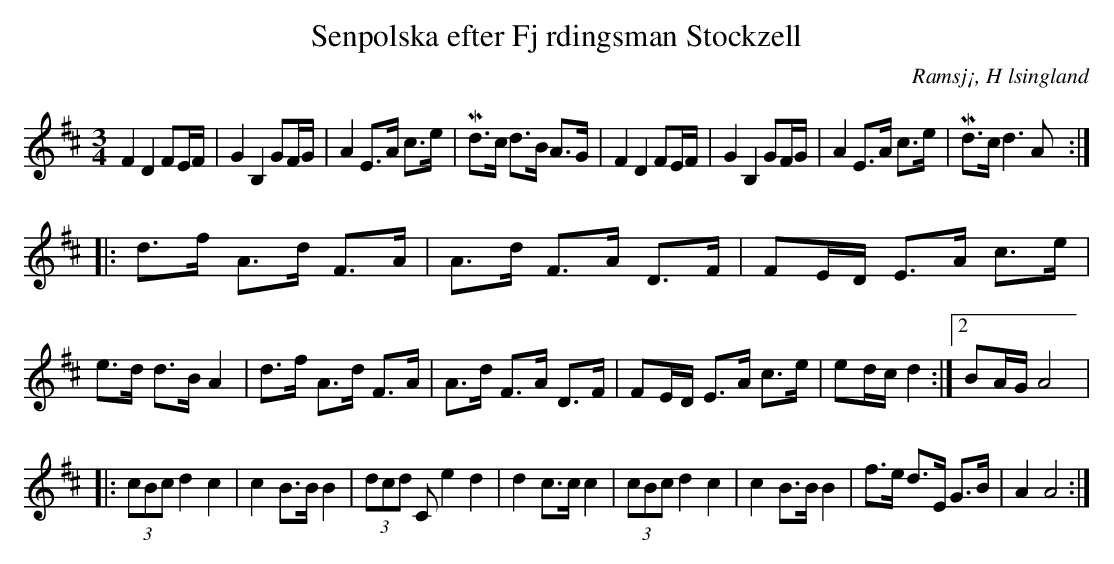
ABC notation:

X:1
T: Senpolska efter Fj rdingsman Stockzell
O: Ramsj¡, H lsingland
M:3/4
L:1/8
K:D
F2 D2 FE/F/|G2 B,2 GF/G/| A2 E>A c>e|Md>c d>B A>G|F2 D2 FE/F/|G2 B,2 GF/G/| A2 E>A c>e|Md>c d2>A2:|
|:d>f A>d F>A| A>d F>A D>F|FE/D/ E>A c>e|e>d d>B A2|d>f A>d F>A| A>d F>A D>F|FE/D/ E>A c>e|ed/c/ d2:|2 BA/G/ A4|
|:(3cBc d2 c2|c2 B>B B2|(3dcd Ce2 d2|d2 c>c c2|(3cBc d2 c2|c2 B>B B2|f>e d>E G>B|A2 A4:|
